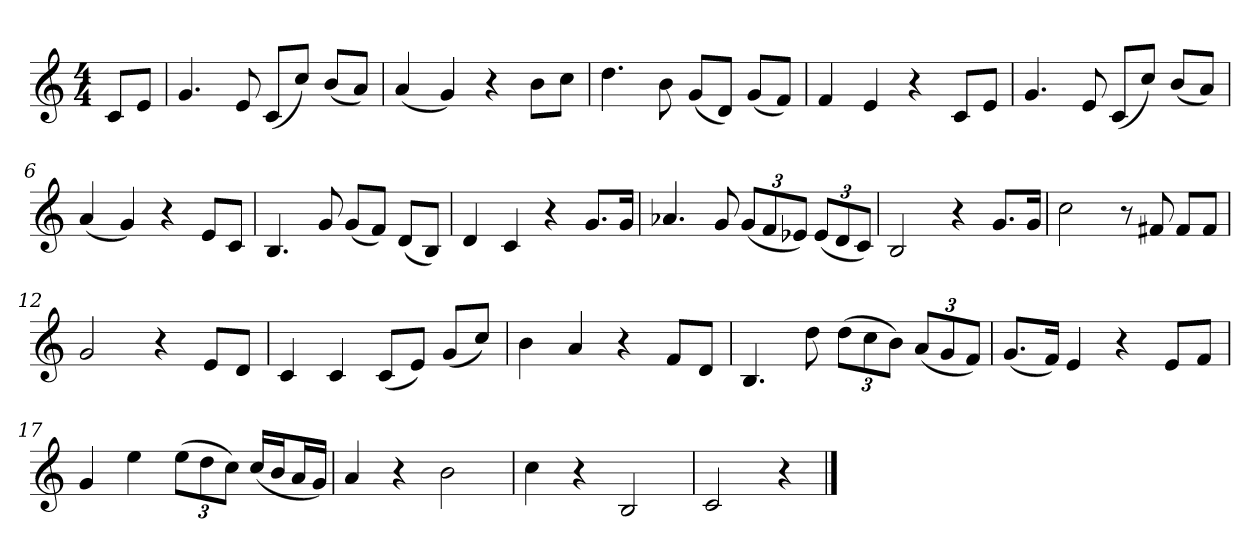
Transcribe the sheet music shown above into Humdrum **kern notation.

**kern
*part1
*staff1
*k[]
*M4/4
*MM120
=
8cL
8eJ
=1
4.g
8e
(8cL
8ccJ)
(8bL
8aJ)
=2
(4a
4g)
4r
8bL
8ccJ
=3
4.dd
8b
(8gL
8dJ)
(8gL
8fJ)
=4
4f
4e
4r
8cL
8eJ
=5
4.g
8e
(8cL
8ccJ)
(8bL
8aJ)
=6
(4a
4g)
4r
8eL
8cJ
=7
4.B
8g
(8gL
8fJ)
(8dL
8BJ)
=8
4d
4c
4r
8.gL
16gJk
=9
4.a-X
8g
(12gL
12f
12e-XJ)
(12e-L
12d
12cJ)
=10
2B
4r
8.gL
16gJk
=11
2cc
8r
8f#X
8f#L
8f#J
=12
2g
4r
8eL
8dJ
=13
4c
4c
(8cL
8eJ)
(8gL
8ccJ)
=14
4b
4a
4r
8fL
8dJ
=15
4.B
8dd
(12ddL
12cc
12bJ)
(12aL
12g
12fJ)
=16
(8.gL
16fJk)
4e
4r
8eL
8fJ
=17
4g
4ee
(12eeL
12dd
12ccJ)
(16ccLL
16bJ
16aL
16gJJ)
=18
4a
4r
2b
=19
4cc
4r
2B
=20
2c
4r
==
*-
